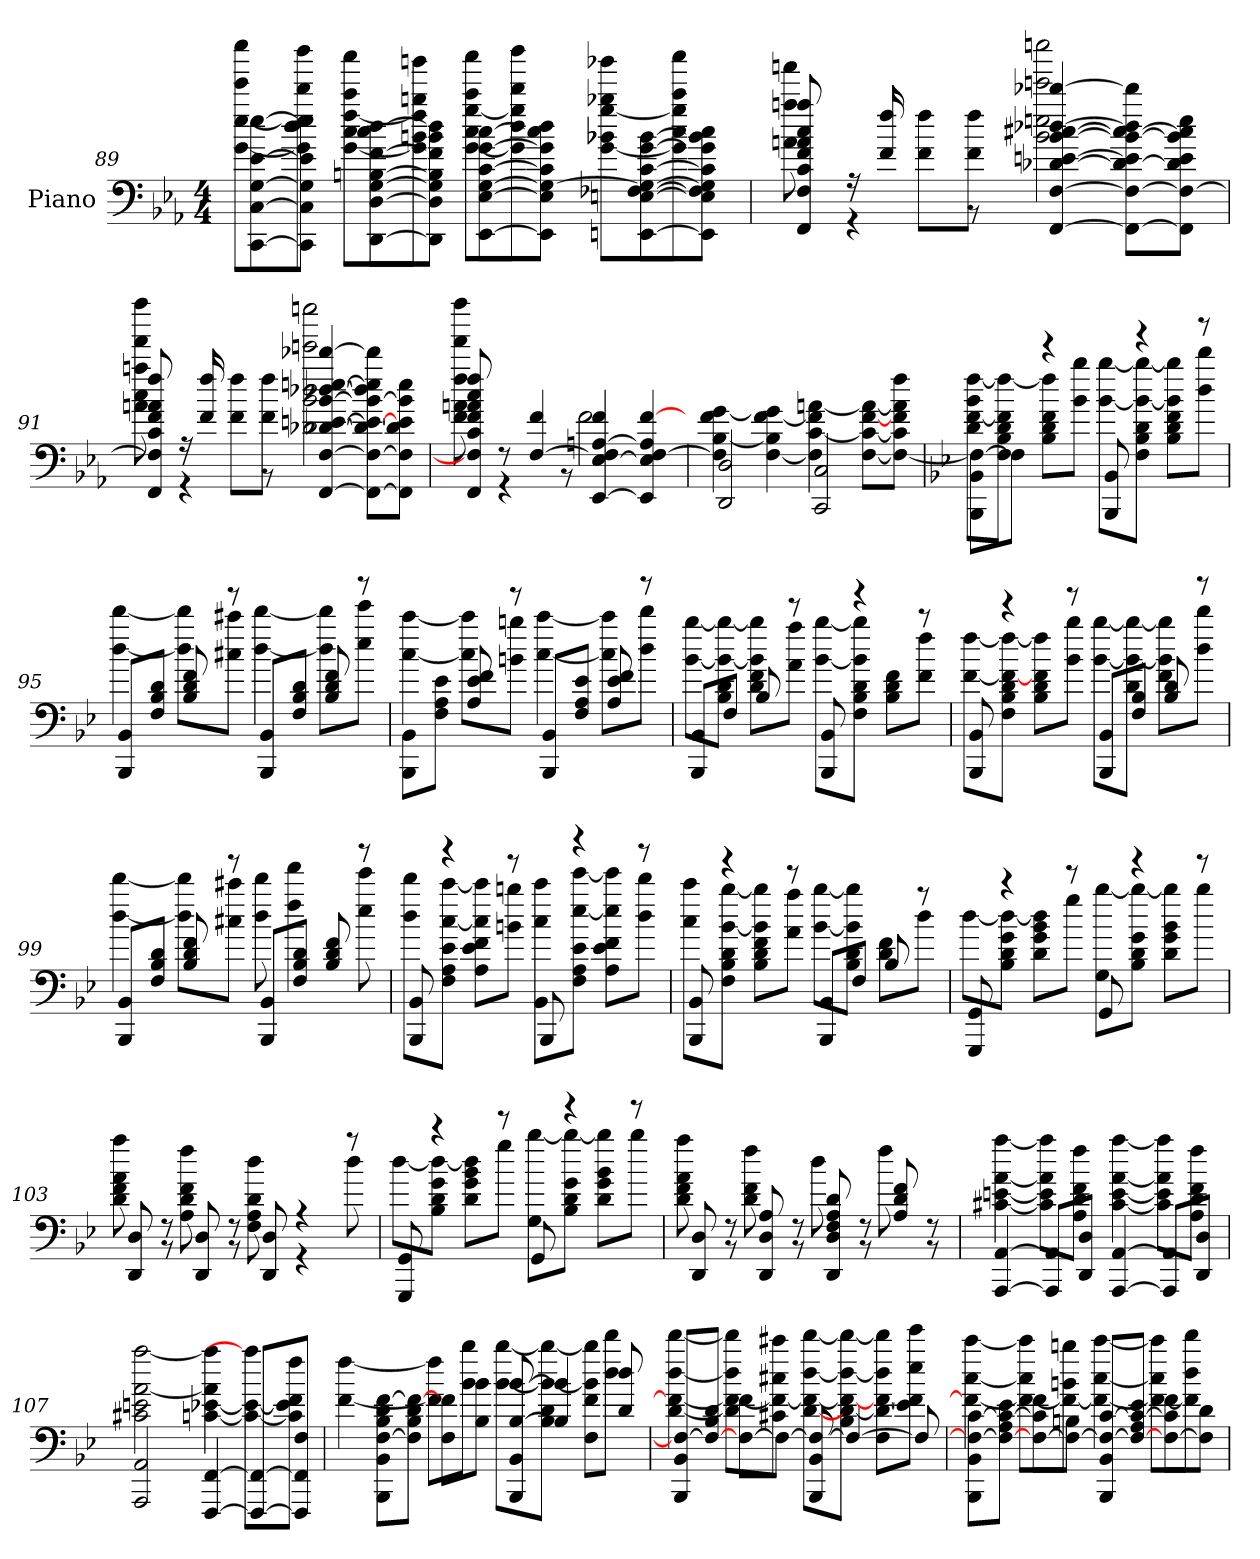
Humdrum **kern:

**kern
*part1
*staff1
*I"Piano
*clefF4
*k[b-e-a-]
*M4/4
=89
*^
[8ee-\ [8e-\ [8C\ [8CC\ [8G\L	8eeee-\ [8ee-\ [8g\ 8eee-\L
8e-]\ 8C]\ 8ee-]\ 8dd\ 8CC]\ 8G]\J	8ee-]\ 8dddd\ 8dd\ 8g]\ 8ddd\J
8cc\ [8B\ [8D\ [8dd\ [8f\ [8DD\ [8G\L	8cccc\ [8ff\ 8cc\ [8g\ 8ccc\L
8B]\ 8D]\ 8dd]\ 8f]\ 8b\ 8DD]\ 8G]\J	8ff]\ 8bbb\ 8b\ 8g]\ 8bb\J
[8cc\ [8c\ [8E-\ [8g\ [8EE-\ [8G\L	8cccc\ [8gg\ 8cc\ [8g\ 8ccc\L
8c]\ 8E-]\ 8cc]\ 8g]\ 8dd\ 8EE-]\ 8G_\J	8gg]\ 8dddd\ 8dd\ 8g]\ 8ddd\J
[8b-\ [8c\ [8F-\ [8g\ [8EE\ [8E\ 8G_\L	8bbb-\ [8gg\ 8b-\ [8g\ 8bb-\L
8c]\ 8F-]\ 8b-]\ 8g]\ 8cc\ 8EE]\ 8E]\ 8G]\J	8gg]\ 8cccc\ 8cc\ 8g]\ 8ccc\J
=90	=90
8F 8f 8a 8c 8FF 8aa 8cc	8aa 8a 8aaa
16r	4r
16ff 16f	.
8ff\ 8f\L	.
8ff\ 8f\J	8r
[4dd- [4b- [4ddd- [4e [4d- [4cc# [4F [4FF	2eeee 2eee 2ee 2b-
8dd-]\ 8b-_\ 8ddd-]\ 8e]\ 8d-_\ 8cc#_\ 8F_\ 8FF_\L	.
8b-]\ 8e\ 8ee\ 8d-]\ 8cc#]\ 8F_\ 8FF]\J	.
=91	=91
8F] 8a 8c 8f 8FF 8ff	8aa 8fff 8a 8cc 8ffff
16r	4r
16ff 16f	.
8ff\ 8f\L	.
8ff\ 8f\J	8r
[4dd- [4b- [4e [4ddd- [4F [4ee [4d- [4FF	2eeee 2eee 2b- 2d- 2dd-
8dd-]\ 8b-_\ 8e_\ 8ddd-]\ 8F_\ 8ee]\ 8d-_\ 8FF_\L	.
8b-]\ 8e\ 8ee\ 8F]\ 8d-]\ 8FF]\J	.
=92	=92
8F] 8cc 8a 8f 8ff 8FF 8c	8f 8a 8ffff 8fff 8ff
8r	4r
4f [4F	.
.	8r
4f 4F] [4A [4E- [4EE-	2f
[4f [4F 4A] 4E-] 4EE-]	.
=93	=93
2DD 2D	4f [4B- [4g 4F]
.	4B-] 4g] [4f [4F
2CC 2C	4f] [4c [4a 4F]
.	8c_\ 8a_\ [8f\ [8F\L
.	8f\ 8c]\ 8a]\ 8F_\ 8ff\J
=94	=94
*k[b-e-]	*
8BB-\ 8F_\ 8BBB-\L	8d\ [8f\ [8ff\ 8b-\L
8F\J]	8f]\ 8F\ 8ff_\ 8B-\ 8d\J
4r	8B-\ 8ff]\ 8d\ 8f\L
.	8bb-\ 8b-\J
8BB- 8BBB-	[8bb-\ [8b-\L
4r	8F\ 8bb-_\ 8b-_\ 8d\ 8B-\J
.	8bb-]\ 8b-]\ 8B-\ 8f\ 8d\L
8r	8ddd\ 8dd\J
=95	=95
8BBB-/ 8BB-/L	[4ddd [4dd
8B-/ 8F/ 8d/J	.
8d 8B- 8f	8ddd]\ 8dd]\L
8r	8ccc#\ 8cc#\J
8BBB-/ 8BB-/L	[4ddd [4dd
8F/ 8d/ 8B-/J	.
8B- 8f 8d	8ddd]\ 8dd]\L
8r	8eee-\ 8ee-\J
=96	=96
8BB-\ 8BBB-\L	[4cc [4ccc
8F\ 8e-\ 8A\J	.
8A 8f 8e-	8cc]\ 8ccc]\L
8r	8b\ 8bb\J
8BBB-/ 8BB-/L	[4cc [4ccc
8e-/ 8F/ 8A/J	.
8f 8A 8e-	8cc]\ 8ccc]\L
8r	8dd\ 8ddd\J
=97	=97
8BBB-/ 8BB-/L	[8bb-\ [8b-\L
8F/J	8d\ 8bb-_\ 8b-_\ 8B-\J
8B-	8bb-]\ 8b-]\ 8f\ 8d\L
8r	8aa\ 8a\J
8BB- 8BBB-	[8bb-\ [8b-\L
4r	8F\ 8bb-]\ 8b-]\ 8B-\ 8d\J
.	8B-\ 8d\ 8f\L
8r	8f\ 8ff\J
=98	=98
8BB- 8BBB-	[8ff\ [8f\L
4r	8F\ 8ff_\ 8f_\ 8B-\ 8d\J
.	8ff]\ 8f\ 8B-\ 8d\L
8r	8bb-\ 8b-\J
8BBB-/ 8BB-/L	[8bb-\ [8b-\L
8F/ 8B-/J	8d\ 8bb-_\ 8b-_\J
8B- 8d	8bb-]\ 8b-]\ 8f\L
8r	8ddd\ 8dd\J
=99	=99
8BBB-/ 8BB-/L	[4dd [4ddd
8B-/ 8F/ 8d/J	.
8d 8B- 8f	8dd]\ 8ddd]\L
8r	8cc#\ 8ccc#\J
8BBB-/ 8BB-/L	8dd 8ddd
8F/ 8B-/ 8d/J	4ff 4fff
8B- 8d 8f	.
8r	8ee- 8eee-
=100	=100
8BB- 8BBB-	8ddd\ 8dd\L
4r	8e-\ [8ccc\ [8cc\ 8A\ 8F\J
.	8ccc]\ 8cc]\ 8f\ 8e-\ 8A\L
8r	8bb\ 8b\J
8BBB-	8ccc\ 8cc\ 8BB-\L
4r	8F\ [8eee-\ [8ee-\ 8A\ 8e-\J
.	8eee-]\ 8ee-]\ 8A\ 8e-\ 8f\L
8r	8ddd\ 8dd\J
=101	=101
8BB- 8BBB-	8ccc\ 8cc\L
4r	8B-\ [8bb-\ [8b-\ 8F\ 8d\J
.	8bb-]\ 8b-]\ 8d\ 8B-\ 8f\L
8r	8aa\ 8a\J
8BBB-/ 8BB-/L	[8bb-\ [8b-\L
8F/J	8B-\ 8bb-]\ 8b-]\ 8d\J
8B-	8d\ 8f\L
8r	8dd\J
=102	=102
8GG 8GGG	[8dd\L
4r	8g\ 8dd_\ 8B-\ 8d\J
.	8dd]\ 8b-\ 8d\ 8g\L
8r	8gg\J
8GG	8G\ [8bb-\L
4r	8d\ 8bb-_\ 8B-\ 8g\J
.	8bb-]\ 8g\ 8d\ 8b-\L
8r	8bb-\J
=103	=103
8D 8DD	8d 8a 8f 8aa
8r	8r
8D 8DD	8ff 8f 8d 8A
8r	8r
8D 8DD	8dd 8d 8A 8F
4r	4r
8r	8dd
=104	=104
8GG 8GGG	[8dd\L
4r	8B-\ 8dd_\ 8g\ 8d\J
.	8dd]\ 8d\ 8b-\ 8g\L
8r	8gg\J
8GG	8G\ [8bb-\L
4r	8B-\ 8bb-_\ 8g\ 8d\J
.	8bb-]\ 8d\ 8b-\ 8g\L
8r	8bb-\J
=105	=105
8D 8DD	8a 8d 8f 8aa
8r	8r
8DD 8D 8A	8ff 8d 8f
8r	8r
8d 8DD 8F 8A 8D	8dd
8r	8r
8A 8d 8f	8ff
8r	8r
=106	=106
[4AAA [4AA	[4a [4c# [4aa [4e
8AAA]/ 8AA]/L	8a]\ 8c#]\ 8aa]\ 8e]\L
8DD/ 8D/J	8f\ 8A\ 8ff\ 8d\J
[4AAA [4AA	[4a [4c# [4aa [4e
8AAA]/ 8AA]/L	8a]\ 8c#]\ 8aa]\ 8e]\L
8DD/ 8D/J	8f\ 8A\ 8ff\ 8d\J
=107	=107
2AAA 2AA	2c# [2a 2e [2aa
[4FFF [4FF	4a] [4c [4e- 4aa]
8FFF_/ 8FF_/L	8aa]\ 8c_\ 8e-_\L
8F/ 8FFF]/ 8FF]/J	8c]\ 8e-]\ 8f\ 8ff\J
=108	=108
8B-\ 8d\ [8f\ 8BBB-\ 8BB-\ [8F\L	[4f [4ff
8B-\ 8d\ 8f_\ 8F]\J	.
8F\ 8f\L	8f]\ 8ff]\L
8B-\ 8b-\J	8b-\ 8bb-\J
8BB- [8B- [8b- 8BBB-	[8b-\ [8bb-\L
4B-] 4b-]	8d\ 8b-_\ 8bb-_\ 8B-\J
.	8b-]\ 8bb-]\ 8f\ 8F\L
8d 8dd	8dd\ 8ddd\J
=109	=109
8BBB-/ 8BB-/ 8F_/L	[4ddd 4f_ [4dd [4d
8d/ 8F_/ 8B-/J	.
8f\ [8F\L	8ddd]\ 8f_\ 8dd]\ 8d]\L
8F\J_	8ccc#\ 8f_\ 8cc#\ 8c#\J
8BB- 8F_ 8BBB-	[8ddd\ 8f_\ [8dd\ [8d\L
4F_	8B-\ 8ddd_\ 8f_\ 8dd_\ [8d\J
.	8ddd]\ [8f\ 8dd]\ 8d]\ 8F\L
8F]	8eee-\ 8f]\ 8ee-\ 8e-\J
=110	=110
8BB-\ 8F_\ [8c\ 8BBB-\L	[4cc 4f_ [4ccc
8A\ 8c_\ 8F_\ 8e-\J	.
8c]\ [8F\ 8f\L	8cc]\ 8f_\ 8ccc]\L
8B\ 8F_\J	8b\ 8f_\ 8bb\J
8BBB-/ [8c/ 8F_/ 8BB-/L	[4cc 4f_ [4ccc
8A/ 8c_/ 8F_/ 8e-/J	.
8c]\ [8F\ 8f\L	8cc]\ 8f_\ 8ccc]\L
8F]\ 8d\J	8f]\ 8dd\ 8ddd\J
*v	*v
=
*-
